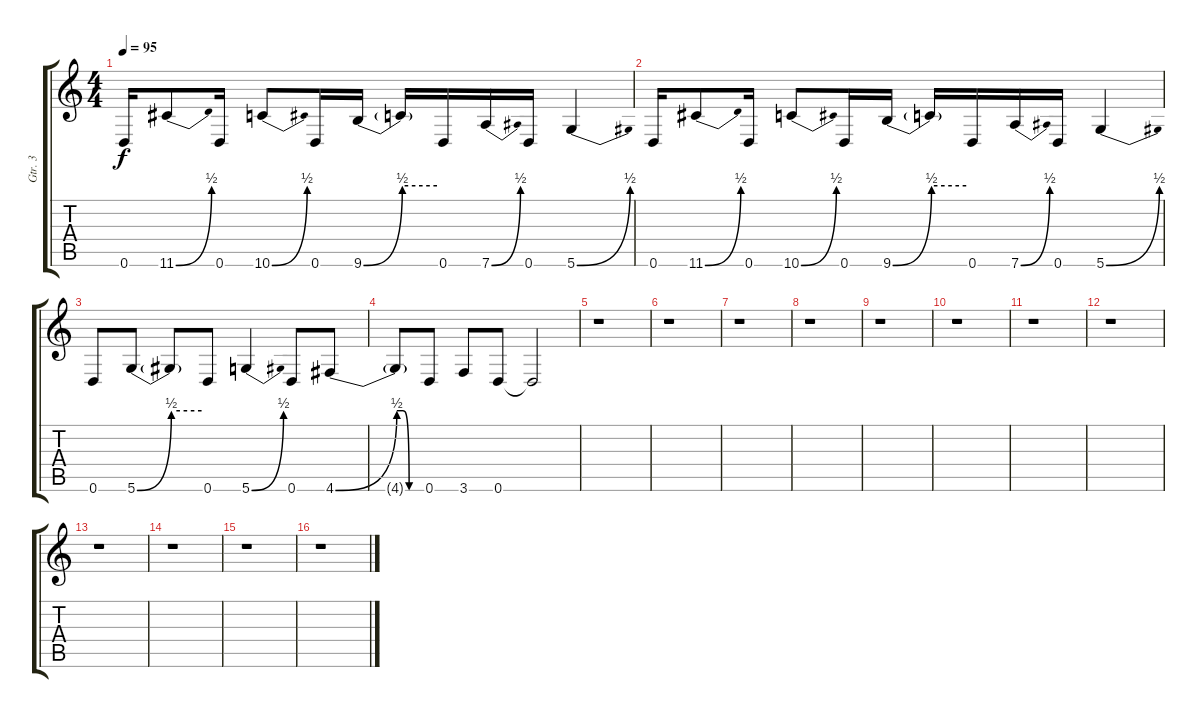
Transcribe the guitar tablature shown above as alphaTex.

\track ("Gtr. 3" "Gtr. 3") {instrument distortionguitar}
\staff {score tabs}
\tuning (E4 B3 G3 D3 A2 D2) {hide}
\ts (4 4)
\tempo 95
\clef g2
\ks c
0.6.16{dy f} 11.6{be (bend 0 0 60 2)}.8 0.6.16 10.6{be (bend 0 0 60 2)}.8 0.6.16 9.6{be (bend 0 0 60 2)}.16 9.6{be (hold 0 2 60 2) t}.16 0.6.16 7.6{be (bend 0 0 60 2)}.16 0.6.16 5.6{be (bend 0 0 60 2)}.4 |
0.6.16 11.6{be (bend 0 0 60 2)}.8 0.6.16 10.6{be (bend 0 0 60 2)}.8 0.6.16 9.6{be (bend 0 0 60 2)}.16 9.6{be (hold 0 2 60 2) t}.16 0.6.16 7.6{be (bend 0 0 60 2)}.16 0.6.16 5.6{be (bend 0 0 60 2)}.4 |
0.6.8 5.6{be (bend 0 0 60 2)}.8 5.6{be (hold 0 2 60 2) t}.8 0.6.8 5.6{be (bend 0 0 60 2)}.4 0.6.8 4.6{be (bend 0 0 60 2)}.8 |
4.6{be (custom 0 2 15 2 30 0 60 0) t}.8 0.6.8 3.6.8 0.6.8 0.6{t}.2 |
r.1 |
r.1 |
r.1 |
r.1 |
r.1 |
r.1 |
r.1 |
r.1 |
r.1 |
r.1 |
r.1 |
r.1
